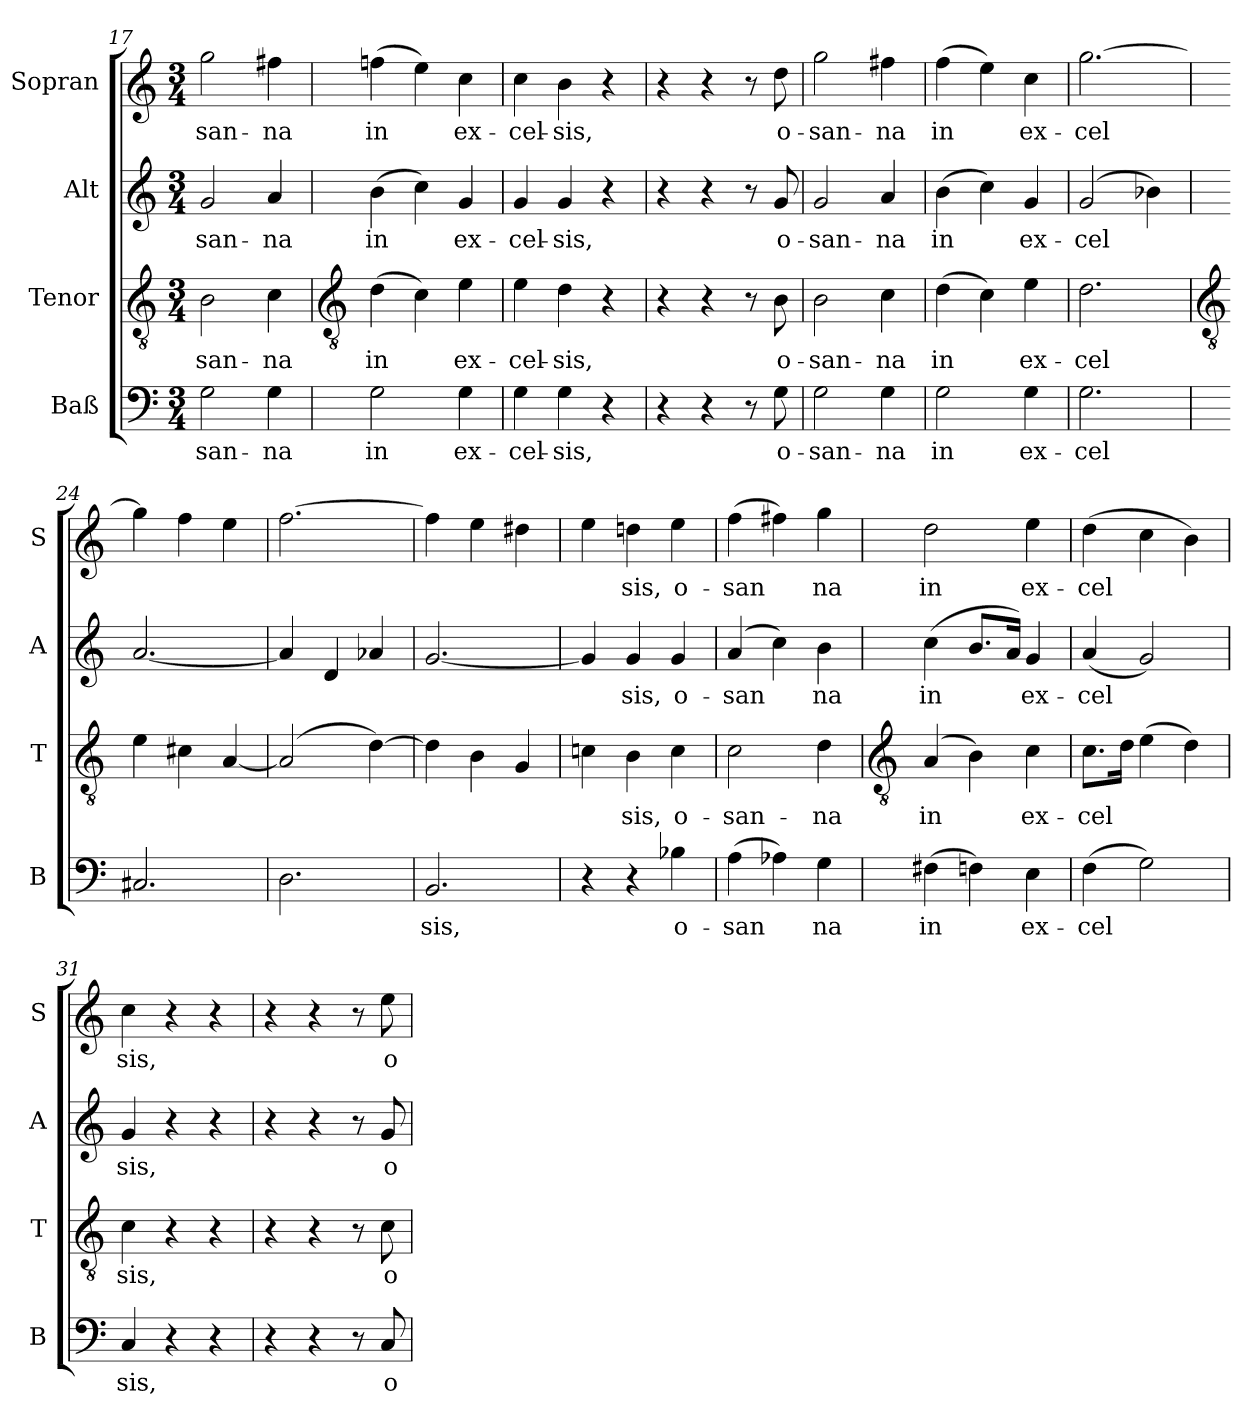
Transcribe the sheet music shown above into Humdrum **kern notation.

**kern	**text	**kern	**text	**kern	**text	**kern	**text
*part4	*part4	*part3	*part3	*part2	*part2	*part1	*part1
*staff4	*staff4	*staff3	*staff3	*staff2	*staff2	*staff1	*staff1
*I"Baß	*	*I"Tenor	*	*I"Alt	*	*I"Sopran	*
*I'B	*	*I'T	*	*I'A	*	*I'S	*
*clefF4	*	*clefGv2	*	*clefG2	*	*clefG2	*
*k[]	*	*k[]	*	*k[]	*	*k[]	*
*C:	*	*C:	*	*C:	*	*C:	*
*M3/4	*	*M3/4	*	*M3/4	*	*M3/4	*
=17	=17	=17	=17	=17	=17	=17	=17
!	!LO:LY:b	!	!LO:LY:b	!	!LO:LY:b	!	!LO:LY:b
2G	-san-	2B	-san-	2g	-san-	2gg	-san-
!	!LO:LY:b	!	!LO:LY:b	!	!LO:LY:b	!	!LO:LY:b
4G	-na	4c	-na	4a	-na	4ff#X	-na
!!LO:LB:g=z
=18	=18	=18	=18	=18	=18	=18	=18
*	*	*clefGv2	*	*	*	*	*
!	!LO:LY:b	!	!LO:LY:b	!	!LO:LY:b	!	!LO:LY:b
2G	in	(>4d	in	(>4b	in	(>4ffn	in
.	.	4c)	.	4cc)	.	4ee)	.
!	!LO:LY:b	!	!LO:LY:b	!	!LO:LY:b	!	!LO:LY:b
4G	ex-	4e	ex-	4g	ex-	4cc	ex-
=19	=19	=19	=19	=19	=19	=19	=19
!	!LO:LY:b	!	!LO:LY:b	!	!LO:LY:b	!	!LO:LY:b
4G	-cel-	4e	-cel-	4g	-cel-	4cc	-cel-
!	!LO:LY:b	!	!LO:LY:b	!	!LO:LY:b	!	!LO:LY:b
4G	-sis,	4d	-sis,	4g	-sis,	4b	-sis,
4r	.	4r	.	4r	.	4r	.
=20	=20	=20	=20	=20	=20	=20	=20
4r	.	4r	.	4r	.	4r	.
4r	.	4r	.	4r	.	4r	.
8r	.	8r	.	8r	.	8r	.
!	!LO:LY:b	!	!LO:LY:b	!	!LO:LY:b	!	!LO:LY:b
8G	o-	8B	o-	8g	o-	8dd	o-
=21	=21	=21	=21	=21	=21	=21	=21
!	!LO:LY:b	!	!LO:LY:b	!	!LO:LY:b	!	!LO:LY:b
2G	-san-	2B	-san-	2g	-san-	2gg	-san-
!	!LO:LY:b	!	!LO:LY:b	!	!LO:LY:b	!	!LO:LY:b
4G	-na	4c	-na	4a	-na	4ff#X	-na
=22	=22	=22	=22	=22	=22	=22	=22
!	!LO:LY:b	!	!LO:LY:b	!	!LO:LY:b	!	!LO:LY:b
2G	in	(>4d	in	(>4b	in	(>4ff	in
.	.	4c)	.	4cc)	.	4ee)	.
!	!LO:LY:b	!	!LO:LY:b	!	!LO:LY:b	!	!LO:LY:b
4G	ex-	4e	ex-	4g	ex-	4cc	ex-
=23	=23	=23	=23	=23	=23	=23	=23
!	!LO:LY:b	!	!LO:LY:b	!	!LO:LY:b	!	!LO:LY:b
2.G	-cel	2.d	-cel	(<2g	-cel	[2.gg	-cel
.	.	.	.	4b-X)	.	.	.
!!LO:LB:g=z
=24	=24	=24	=24	=24	=24	=24	=24
*	*	*clefGv2	*	*	*	*	*
2.C#X	.	4e	.	[2.a	.	4gg]	.
.	.	4c#X	.	.	.	4ff	.
.	.	[4A	.	.	.	4ee	.
=25	=25	=25	=25	=25	=25	=25	=25
2.D	.	(<2A]	.	4a]	.	[2.ff	.
.	.	.	.	4d	.	.	.
.	.	[4d)	.	4a-X	.	.	.
=26	=26	=26	=26	=26	=26	=26	=26
!	!LO:LY:b	!	!	!	!	!	!
2.BB	sis,	4d]	.	[2.g	.	4ff]	.
.	.	4B	.	.	.	4ee	.
.	.	4G	.	.	.	4dd#X	.
=27	=27	=27	=27	=27	=27	=27	=27
4r	.	4cn	.	4g]	.	4ee	.
!	!	!	!LO:LY:b	!	!LO:LY:b	!	!LO:LY:b
4r	.	4B	sis,	4g	sis,	4ddn	sis,
!	!LO:LY:b	!	!LO:LY:b	!	!LO:LY:b	!	!LO:LY:b
4B-X	o-	4c	o-	4g	o-	4ee	o-
=28	=28	=28	=28	=28	=28	=28	=28
!	!LO:LY:b	!	!LO:LY:b	!	!LO:LY:b	!	!LO:LY:b
(>4A	-san	2c	-san-	(>4a	-san	(>4ff	-san
4A-X)	.	.	.	4cc)	.	4ff#X)	.
!	!LO:LY:b	!	!LO:LY:b	!	!LO:LY:b	!	!LO:LY:b
4G	na	4d	-na	4b	na	4gg	na
!!LO:LB:g=z
=29	=29	=29	=29	=29	=29	=29	=29
*	*	*clefGv2	*	*	*	*	*
!	!LO:LY:b	!	!LO:LY:b	!	!LO:LY:b	!	!LO:LY:b
(>4F#X	in	(<4A	in	(<4cc	in	2dd	in
4Fn)	.	4B)	.	8.bL	.	.	.
.	.	.	.	16aJ)	.	.	.
!	!LO:LY:b	!	!LO:LY:b	!	!LO:LY:b	!	!LO:LY:b
4E	ex-	4c	ex-	4g	ex-	4ee	ex-
=30	=30	=30	=30	=30	=30	=30	=30
!	!LO:LY:b	!	!LO:LY:b	!	!LO:LY:b	!	!LO:LY:b
(>4F	-cel	8.cL	-cel	(<4a	-cel	(>4dd	-cel
.	.	16dJ	.	.	.	.	.
2G)	.	(>4e	.	2g)	.	4cc	.
.	.	4d)	.	.	.	4b)	.
=31	=31	=31	=31	=31	=31	=31	=31
!	!LO:LY:b	!	!LO:LY:b	!	!LO:LY:b	!	!LO:LY:b
4C	sis,	4c	sis,	4g	sis,	4cc	sis,
4r	.	4r	.	4r	.	4r	.
4r	.	4r	.	4r	.	4r	.
=32	=32	=32	=32	=32	=32	=32	=32
4r	.	4r	.	4r	.	4r	.
4r	.	4r	.	4r	.	4r	.
8r	.	8r	.	8r	.	8r	.
!	!LO:LY:b	!	!LO:LY:b	!	!LO:LY:b	!	!LO:LY:b
8C	o-	8c	o-	8g	o-	8ee	o-
=	=	=	=	=	=	=	=
*-	*-	*-	*-	*-	*-	*-	*-
